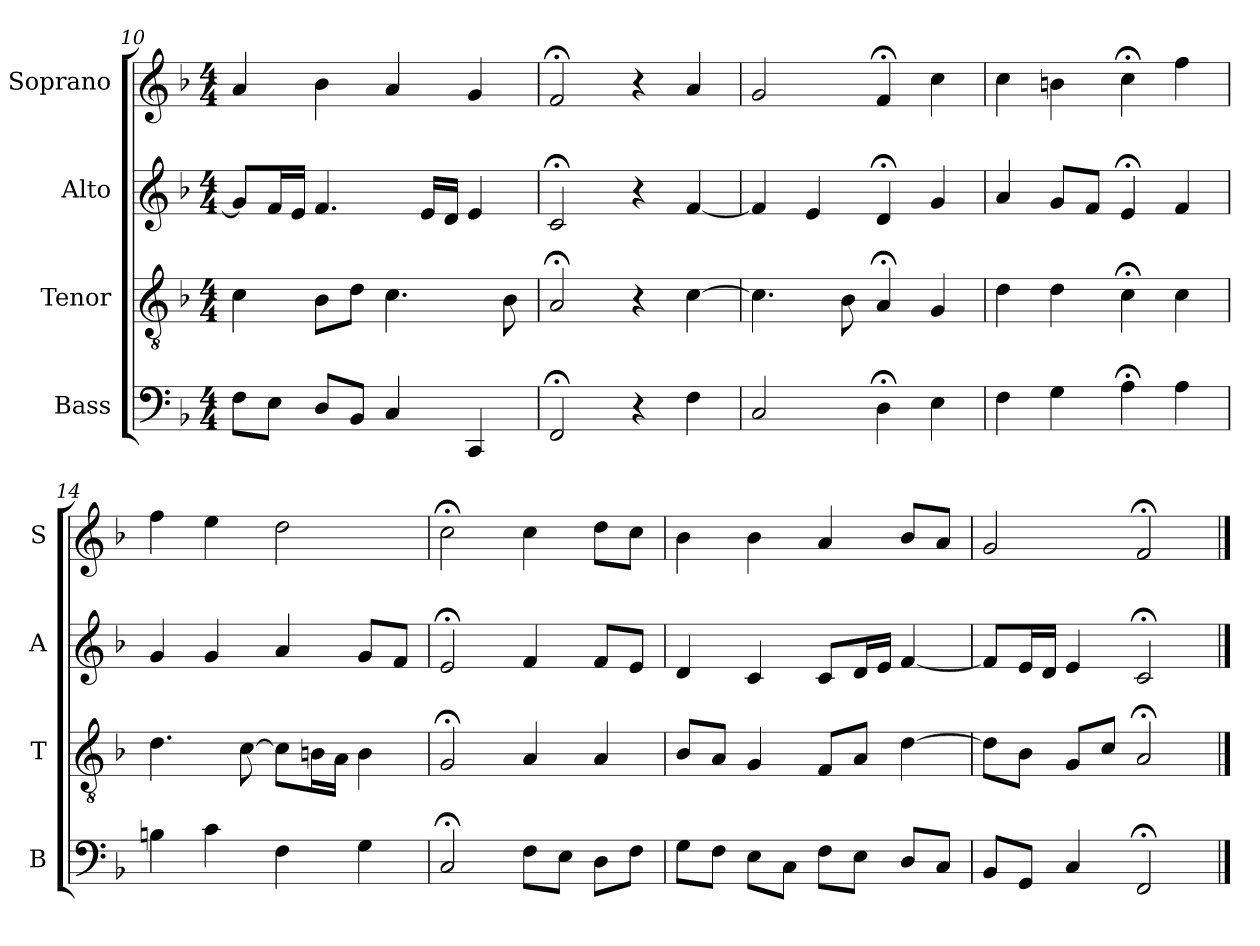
**kern	**kern	**kern	**kern
*part4	*part3	*part2	*part1
*staff4	*staff3	*staff2	*staff1
*I"Bass	*I"Tenor	*I"Alto	*I"Soprano
*I'B	*I'T	*I'A	*I'S
*clefF4	*clefGv2	*clefG2	*clefG2
*k[b-]	*k[b-]	*k[b-]	*k[b-]
*F:	*F:	*F:	*F:
*M4/4	*M4/4	*M4/4	*M4/4
=10	=10	=10	=10
8FL	4c	8gL]	4a
8EJ	.	16fL	.
.	.	16eJJ	.
8DL	8B-L	4.f	4b-
8BB-J	8dJ	.	.
4C	4.c	.	4a
.	.	16eLL	.
.	.	16dJJ	.
4CC	.	4e	4g
.	8B-	.	.
=11	=11	=11	=11
2FF;<	2A;<	2c;<	2f;<
4r	4r	4r	4r
4F	[4c	[4f	4a
=12	=12	=12	=12
2C	4.c]	4f]	2g
.	.	4e	.
.	8B-	.	.
4D;<	4A;<	4d;<	4f;<
4E	4G	4g	4cc
=13	=13	=13	=13
4F	4d	4a	4cc
4G	4d	8gL	4bn
.	.	8fJ	.
4A;<	4c;<	4e;<	4cc;<
4A	4c	4f	4ff
=14	=14	=14	=14
4Bn	4.d	4g	4ff
4c	.	4g	4ee
.	[8c	.	.
4F	8cL]	4a	2dd
.	16BnL	.	.
.	16AJJ	.	.
4G	4B	8gL	.
.	.	8fJ	.
=15	=15	=15	=15
2C;<	2G;<	2e;<	2cc;<
8FL	4A	4f	4cc
8EJ	.	.	.
8DL	4A	8fL	8ddL
8FJ	.	8eJ	8ccJ
=16	=16	=16	=16
8GL	8B-L	4d	4b-
8FJ	8AJ	.	.
8EL	4G	4c	4b-
8CJ	.	.	.
8FL	8FL	8cL	4a
8EJ	8AJ	16dL	.
.	.	16eJJ	.
8DL	[4d	[4f	8b-L
8CJ	.	.	8aJ
=17	=17	=17	=17
8BB-L	8dL]	8fL]	2g
8GGJ	8B-J	16eL	.
.	.	16dJJ	.
4C	8GL	4e	.
.	8cJ	.	.
2FF;<	2A;<	2c;<	2f;<
==	==	==	==
*-	*-	*-	*-
